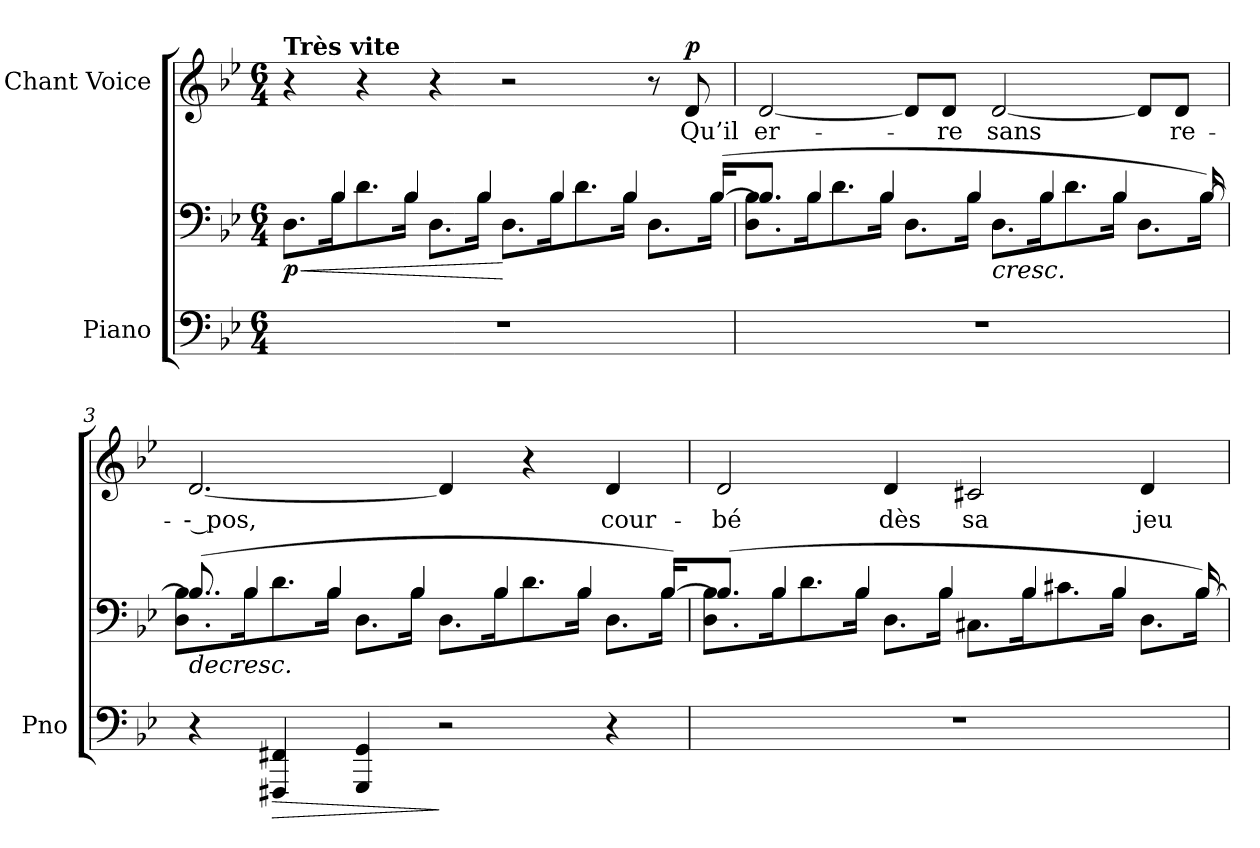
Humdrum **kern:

**kern	**kern	**dynam	**kern	**text	**dynam
*part2	*part2	*part2	*part1	*part1	*part1
*staff3	*staff2	*staff2/3	*staff1	*staff1	*staff1
*I"Piano	*	*	*I"Chant Voice	*	*
*I'Pno	*	*	*	*	*
*clefF4	*clefF4	*	*clefG2	*	*
*k[b-e-]	*k[b-e-]	*	*k[b-e-]	*	*
*M6/4	*M6/4	*	*M6/4	*	*
=1	=1	=1	=1	=1	=1
!	!	!	!LO:TX:a:B:t=Très vite	!	!
!	!LO:TX:a:B:t=Très vite	!	!	!	!
!	!	!LO:HP:b	!	!	!
*	*^	*	*	*	*
!	!	!	!LO:DY:n=1:b	!	!	!
1.r	8.ryy	(>8.D\L	< p	4r	.	.
.	4B-/	16B-\K	.	.	.	.
.	.	8.d\	.	4r	.	.
.	4B-/	16B-\Jk	.	.	.	.
.	.	8.D\L	.	4r	.	.
.	4B-/	16B-\Jk	.	.	.	.
.	.	8.D\L	[	2r	.	.
.	4B-/	16B-\K	.	.	.	.
.	.	8.d\	.	.	.	.
.	4B-/	16B-\Jk	.	.	.	.
.	.	8.D\L	.	8r	.	.
!	!	!	!	!	!	!LO:DY:a
.	.	.	.	8d/	Qu’il	p
.	([16B-/KL	16B-\Jk	.	.	.	.
=2	=2	=2	=2	=2	=2	=2
1.r	8.B-/J]	8.D\ 8.B-\L	.	[2d/	er-	.
.	4B-/	16B-\K	.	.	.	.
.	.	8.d\	.	.	.	.
.	4B-/	16B-\Jk	.	.	.	.
.	.	8.D\L	.	8d/L]	.	.
.	.	.	.	8d/J	-re	.
.	4B-/	16B-\Jk	.	.	.	.
!	!	!	!LO:HP:b	!	!	!
.	.	8.D\L	<	[2d/	sans	.
.	4B-/	16B-\K	.	.	.	.
.	.	8.d\	.	.	.	.
.	4B-/	16B-\Jk	.	.	.	.
.	.	8.D\L	.	8d/L]	.	.
.	.	.	.	8d/J	re-	.
.	[16B-/)	16B-\Jk	.	.	.	.
=3	=3	=3	=3	=3	=3	=3
!	!	!	!LO:HP:b	!	!	!
4r	(8.B-/]	8.D\ 8.B-\L	>	[2.d/	-- pos,	.
.	4B-/	16B-\K	.	.	.	.
!	!	!	!LO:HP:b=2	!	!	!
4FFF#X/ 4FF#X/	.	8.d\	>	.	.	.
.	4B-/	16B-\Jk	.	.	.	.
4GGG/ 4GG/	.	8.D\L	.	.	.	.
.	4B-/	16B-\Jk	.	.	.	.
2r	.	8.D\L	] [	4d/]	.	.
.	4B-/	16B-\K	.	.	.	.
.	.	8.d\	.	4r	.	.
.	4B-/	16B-\Jk	.	.	.	.
4r	.	8.D\L	.	4d/	cour-	.
.	[16B-/KL)	16B-\Jk	.	.	.	.
=4	=4	=4	=4	=4	=4	=4
1.r	(8.B-/J]	8.D\ 8.B-\L	.	2d/	-bé	.
.	4B-/	16B-\K	.	.	.	.
.	.	8.d\	.	.	.	.
.	4B-/	16B-\Jk	.	.	.	.
.	.	8.D\L	.	4d/	dès	.
.	4B-/	16B-\Jk	.	.	.	.
.	.	8.C#X\L	.	2c#X/	sa	.
.	4B-/	16B-\K	.	.	.	.
.	.	8.c#X\	.	.	.	.
.	4B-/	16B-\Jk	.	.	.	.
.	.	8.D\L	.	4d/	jeu-	.
.	[16B-/)	16B-\Jk	.	.	.	.
*	*v	*v	*	*	*	*
.	.	]	.	.	.
=	=	=	=	=	=
*-	*-	*-	*-	*-	*-
